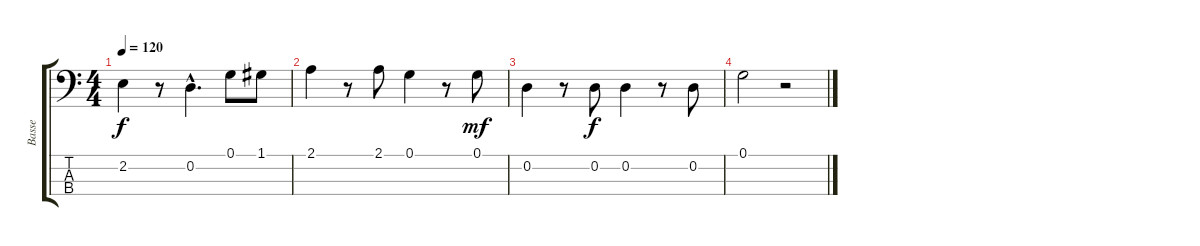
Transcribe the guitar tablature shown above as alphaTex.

\track ("Basse" "Basse") {instrument electricbassfinger}
\staff {score tabs}
\tuning (G2 D2 A1 E1) {hide}
\ts (4 4)
\tempo 120
\clef f4
\ks c
2.2.4{dy f} r.8 0.2{hac}.4{d} 0.1.8 1.1.8 |
2.1.4 r.8 2.1.8 0.1.4 r.8 0.1.8{dy mf} |
0.2.4 r.8 0.2.8{dy f} 0.2.4 r.8 0.2.8 |
0.1.2 r.2
